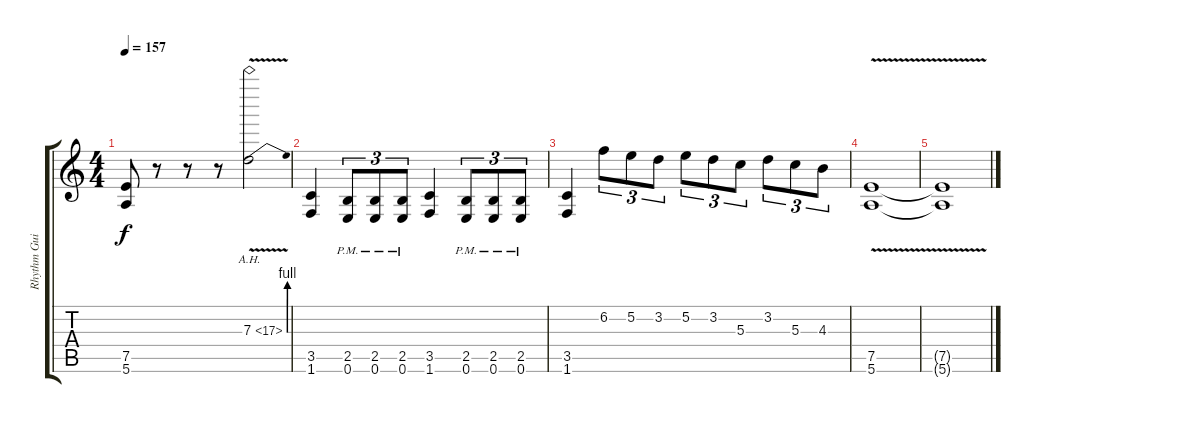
\track ("Rhythm Guitar" "Rhythm Gui") {instrument distortionguitar}
\staff {score tabs}
\tuning (E4 B3 G3 D3 A2 E2) {hide}
\ts (4 4)
\tempo 157
\clef g2
\ks c
(7.5 5.6).8{dy f} r.8 r.8 r.8 7.3{be (bend 0 0 60 4) ah 10 v}.2 |
(3.5 1.6).4 (2.5{pm} 0.6{pm}).8{tu (3 2)} (2.5{pm} 0.6{pm}).8{tu (3 2)} (2.5{pm} 0.6{pm}).8{tu (3 2)} (3.5 1.6).4 (2.5{pm} 0.6{pm}).8{tu (3 2)} (2.5{pm} 0.6{pm}).8{tu (3 2)} (2.5{pm} 0.6{pm}).8{tu (3 2)} |
(3.5 1.6).4 6.2.8{tu (3 2)} 5.2.8{tu (3 2)} 3.2.8{tu (3 2)} 5.2.8{tu (3 2)} 3.2.8{tu (3 2)} 5.3.8{tu (3 2)} 3.2.8{tu (3 2)} 5.3.8{tu (3 2)} 4.3.8{tu (3 2)} |
(7.5{v} 5.6).1 |
(7.5{v t} 5.6{t}).1
